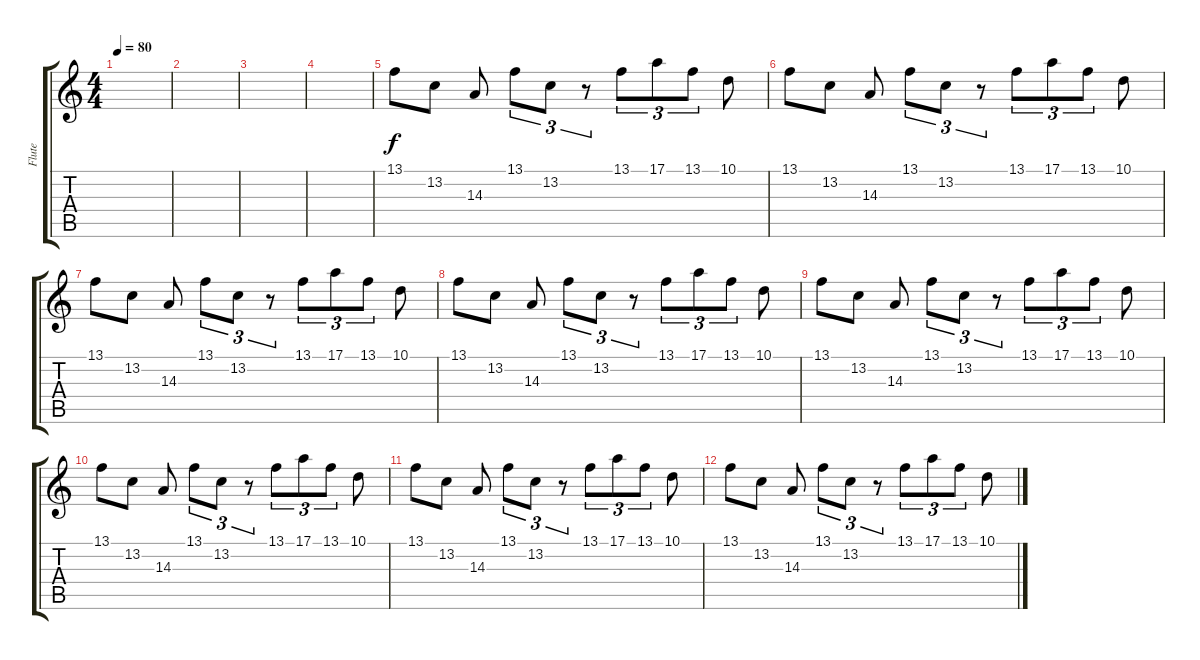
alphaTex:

\track ("Flute" "Flute") {instrument flute}
\staff {score tabs}
\tuning (E4 B3 G3 D3 A2 E2) {hide}
\ts (4 4)
\tempo 80
\clef g2
\ks c
|
|
|
|
13.1.8 13.2.8 14.3.8 13.1.8{tu (3 2)} 13.2.8{tu (3 2)} r.8{tu (3 2)} 13.1.8{tu (3 2)} 17.1.8{tu (3 2)} 13.1.8{tu (3 2)} 10.1.8 |
13.1.8 13.2.8 14.3.8 13.1.8{tu (3 2)} 13.2.8{tu (3 2)} r.8{tu (3 2)} 13.1.8{tu (3 2)} 17.1.8{tu (3 2)} 13.1.8{tu (3 2)} 10.1.8 |
13.1.8 13.2.8 14.3.8 13.1.8{tu (3 2)} 13.2.8{tu (3 2)} r.8{tu (3 2)} 13.1.8{tu (3 2)} 17.1.8{tu (3 2)} 13.1.8{tu (3 2)} 10.1.8 |
13.1.8 13.2.8 14.3.8 13.1.8{tu (3 2)} 13.2.8{tu (3 2)} r.8{tu (3 2)} 13.1.8{tu (3 2)} 17.1.8{tu (3 2)} 13.1.8{tu (3 2)} 10.1.8 |
13.1.8 13.2.8 14.3.8 13.1.8{tu (3 2)} 13.2.8{tu (3 2)} r.8{tu (3 2)} 13.1.8{tu (3 2)} 17.1.8{tu (3 2)} 13.1.8{tu (3 2)} 10.1.8 |
13.1.8 13.2.8 14.3.8 13.1.8{tu (3 2)} 13.2.8{tu (3 2)} r.8{tu (3 2)} 13.1.8{tu (3 2)} 17.1.8{tu (3 2)} 13.1.8{tu (3 2)} 10.1.8 |
13.1.8 13.2.8 14.3.8 13.1.8{tu (3 2)} 13.2.8{tu (3 2)} r.8{tu (3 2)} 13.1.8{tu (3 2)} 17.1.8{tu (3 2)} 13.1.8{tu (3 2)} 10.1.8 |
13.1.8 13.2.8 14.3.8 13.1.8{tu (3 2)} 13.2.8{tu (3 2)} r.8{tu (3 2)} 13.1.8{tu (3 2)} 17.1.8{tu (3 2)} 13.1.8{tu (3 2)} 10.1.8
